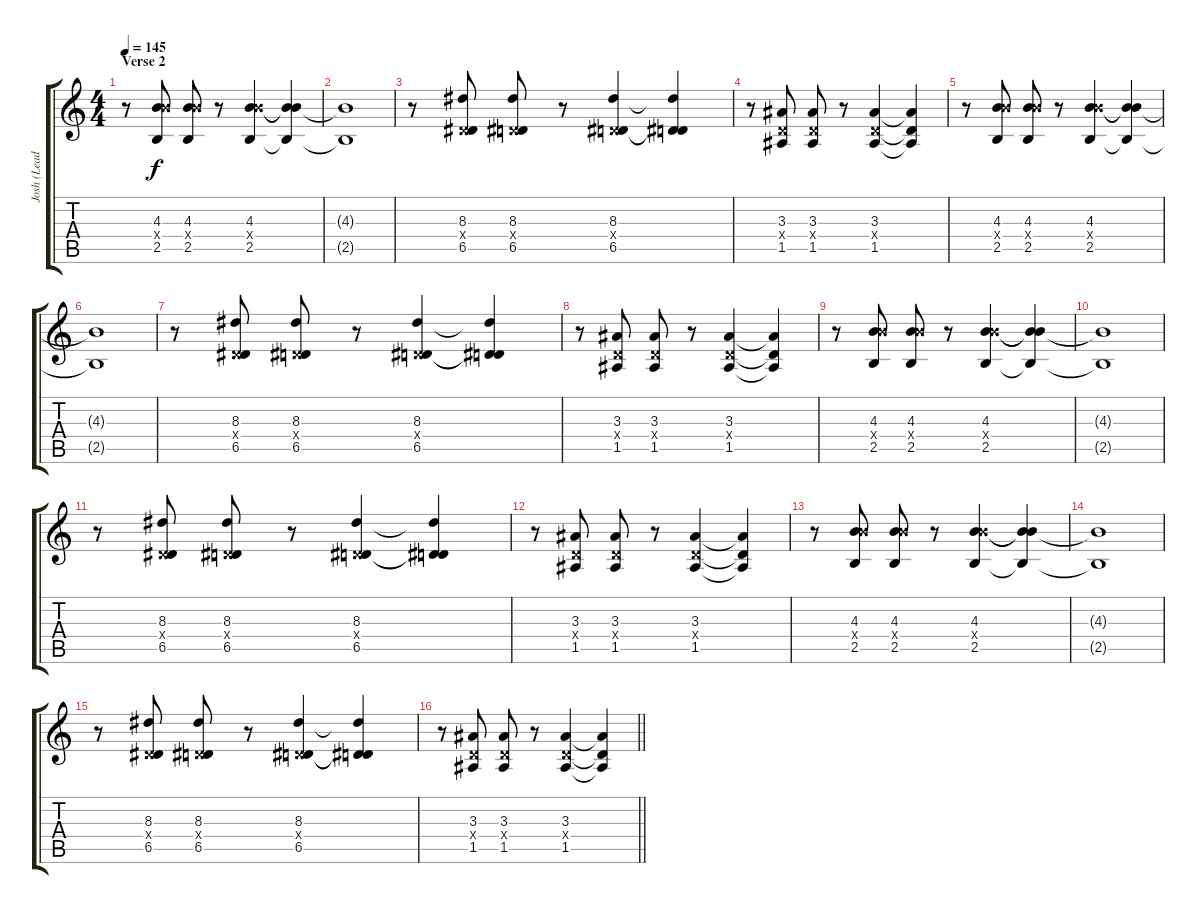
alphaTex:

\track ("Josh (Lead Guitar)" "Josh (Lead") {instrument overdrivenguitar}
\staff {score tabs}
\tuning (E4 B3 G3 D3 A2 D2) {hide}
\ts (4 4)
\section ("" "Verse 2")
\tempo 145
\clef g2
\ks c
r.8{dy f} (4.3 9.4{x} 2.5).8 (4.3 9.4{x} 2.5).8 r.8 (4.3 9.4{x} 2.5).4 (4.3{t} 9.4{t} 2.5{t}).4 |
(4.3{t} 2.5{t}).1 |
r.8 (8.3 0.4{x} 6.5).8 (8.3 0.4{x} 6.5).8 r.8 (8.3 0.4{x} 6.5).4 (8.3{t} 0.4{t} 6.5{t}).4 |
r.8 (3.3 0.4{x} 1.5).8 (3.3 0.4{x} 1.5).8 r.8 (3.3 0.4{x} 1.5).4 (3.3{t} 0.4{t} 1.5{t}).4 |
r.8 (4.3 9.4{x} 2.5).8 (4.3 9.4{x} 2.5).8 r.8 (4.3 9.4{x} 2.5).4 (4.3{t} 9.4{t} 2.5{t}).4 |
(4.3{t} 2.5{t}).1 |
r.8 (8.3 0.4{x} 6.5).8 (8.3 0.4{x} 6.5).8 r.8 (8.3 0.4{x} 6.5).4 (8.3{t} 0.4{t} 6.5{t}).4 |
r.8 (3.3 0.4{x} 1.5).8 (3.3 0.4{x} 1.5).8 r.8 (3.3 0.4{x} 1.5).4 (3.3{t} 0.4{t} 1.5{t}).4 |
r.8 (4.3 9.4{x} 2.5).8 (4.3 9.4{x} 2.5).8 r.8 (4.3 9.4{x} 2.5).4 (4.3{t} 9.4{t} 2.5{t}).4 |
(4.3{t} 2.5{t}).1 |
r.8 (8.3 0.4{x} 6.5).8 (8.3 0.4{x} 6.5).8 r.8 (8.3 0.4{x} 6.5).4 (8.3{t} 0.4{t} 6.5{t}).4 |
r.8 (3.3 0.4{x} 1.5).8 (3.3 0.4{x} 1.5).8 r.8 (3.3 0.4{x} 1.5).4 (3.3{t} 0.4{t} 1.5{t}).4 |
r.8 (4.3 9.4{x} 2.5).8 (4.3 9.4{x} 2.5).8 r.8 (4.3 9.4{x} 2.5).4 (4.3{t} 9.4{t} 2.5{t}).4 |
(4.3{t} 2.5{t}).1 |
r.8 (8.3 0.4{x} 6.5).8 (8.3 0.4{x} 6.5).8 r.8 (8.3 0.4{x} 6.5).4 (8.3{t} 0.4{t} 6.5{t}).4 |
\barLineRight lightlight
r.8 (3.3 0.4{x} 1.5).8 (3.3 0.4{x} 1.5).8 r.8 (3.3 0.4{x} 1.5).4 (3.3{t} 0.4{t} 1.5{t}).4
